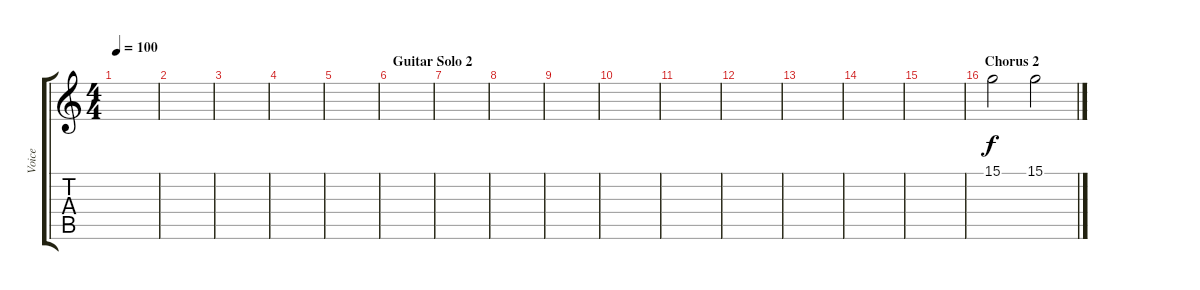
\track ("Voice" "Voice") {instrument piccolo}
\staff {score tabs}
\tuning (E4 B3 G3 D3 A2 E2) {hide}
\ts (4 4)
\tempo 100
\clef g2
\ks c
|
|
|
|
|
\section ("" "Guitar Solo 2")
|
|
|
|
|
|
|
|
|
|
\section ("" "Chorus 2")
15.1.2 15.1.2
